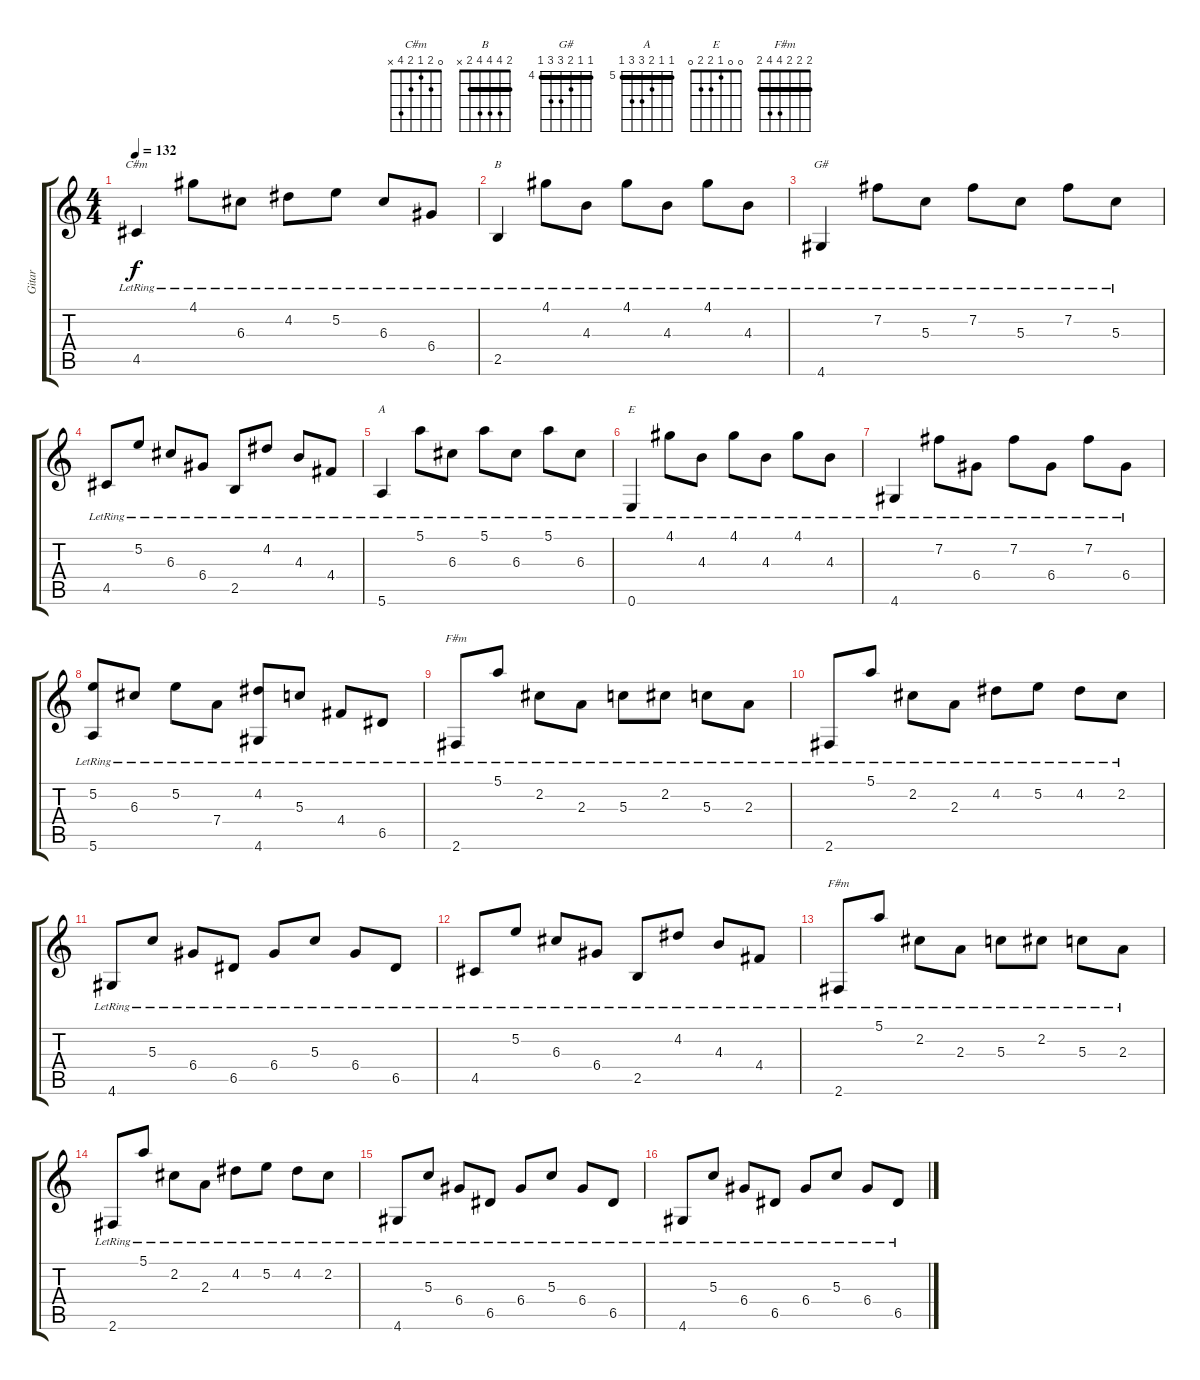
\track ("Gitar" "Gitar") {instrument acousticguitarsteel}
\staff {score tabs}
\tuning (E4 B3 G3 D3 A2 E2) {hide}
\chord ("C#m" 0 2 1 2 4 x)
\chord ("B" 2 4 4 4 2 x) {barre 2}
\chord ("G#" 4 4 5 6 6 4) {firstfret 4 barre 4}
\chord ("A" 5 5 6 7 7 5) {firstfret 5 barre 5}
\chord ("E" 0 0 1 2 2 0)
\chord ("F#m" 2 2 2 4 0 2) {barre 2}
\chord ("F#m" 2 2 2 4 4 2) {barre 2}
\ts (4 4)
\tempo 132
\clef g2
\ks c
4.5{lr}.4{ch "C#m" dy f} 4.1{lr}.8 6.3{lr}.8 4.2{lr}.8 5.2{lr}.8 6.3{lr}.8 6.4{lr}.8 |
2.5{lr}.4{ch "B"} 4.1{lr}.8 4.3{lr}.8 4.1{lr}.8 4.3{lr}.8 4.1{lr}.8 4.3{lr}.8 |
4.6{lr}.4{ch "G#"} 7.2{lr}.8 5.3{lr}.8 7.2{lr}.8 5.3{lr}.8 7.2{lr}.8 5.3{lr}.8 |
4.5{lr}.8 5.2{lr}.8 6.3{lr}.8 6.4{lr}.8 2.5{lr}.8 4.2{lr}.8 4.3{lr}.8 4.4{lr}.8 |
5.6{lr}.4{ch "A"} 5.1{lr}.8 6.3{lr}.8 5.1{lr}.8 6.3{lr}.8 5.1{lr}.8 6.3{lr}.8 |
0.6{lr}.4{ch "E"} 4.1{lr}.8 4.3{lr}.8 4.1{lr}.8 4.3{lr}.8 4.1{lr}.8 4.3{lr}.8 |
4.6{lr}.4 7.2{lr}.8 6.4{lr}.8 7.2{lr}.8 6.4{lr}.8 7.2{lr}.8 6.4{lr}.8 |
(5.2{lr} 5.6{lr}).8 6.3{lr}.8 5.2{lr}.8 7.4{lr}.8 (4.2{lr} 4.6{lr}).8 5.3{lr}.8 4.4{lr}.8 6.5{lr}.8 |
2.6{lr}.8{ch "F#m"} 5.1{lr}.8 2.2{lr}.8 2.3{lr}.8 5.3{lr}.8 2.2{lr}.8 5.3{lr}.8 2.3{lr}.8 |
2.6{lr}.8 5.1{lr}.8 2.2{lr}.8 2.3{lr}.8 4.2{lr}.8 5.2{lr}.8 4.2{lr}.8 2.2{lr}.8 |
4.6{lr}.8 5.3{lr}.8 6.4{lr}.8 6.5{lr}.8 6.4{lr}.8 5.3{lr}.8 6.4{lr}.8 6.5{lr}.8 |
4.5{lr}.8 5.2{lr}.8 6.3{lr}.8 6.4{lr}.8 2.5{lr}.8 4.2{lr}.8 4.3{lr}.8 4.4{lr}.8 |
2.6{lr}.8{ch "F#m"} 5.1{lr}.8 2.2{lr}.8 2.3{lr}.8 5.3{lr}.8 2.2{lr}.8 5.3{lr}.8 2.3{lr}.8 |
2.6{lr}.8 5.1{lr}.8 2.2{lr}.8 2.3{lr}.8 4.2{lr}.8 5.2{lr}.8 4.2{lr}.8 2.2{lr}.8 |
4.6{lr}.8 5.3{lr}.8 6.4{lr}.8 6.5{lr}.8 6.4{lr}.8 5.3{lr}.8 6.4{lr}.8 6.5{lr}.8 |
4.6{lr}.8 5.3{lr}.8 6.4{lr}.8 6.5{lr}.8 6.4{lr}.8 5.3{lr}.8 6.4{lr}.8 6.5{lr}.8
